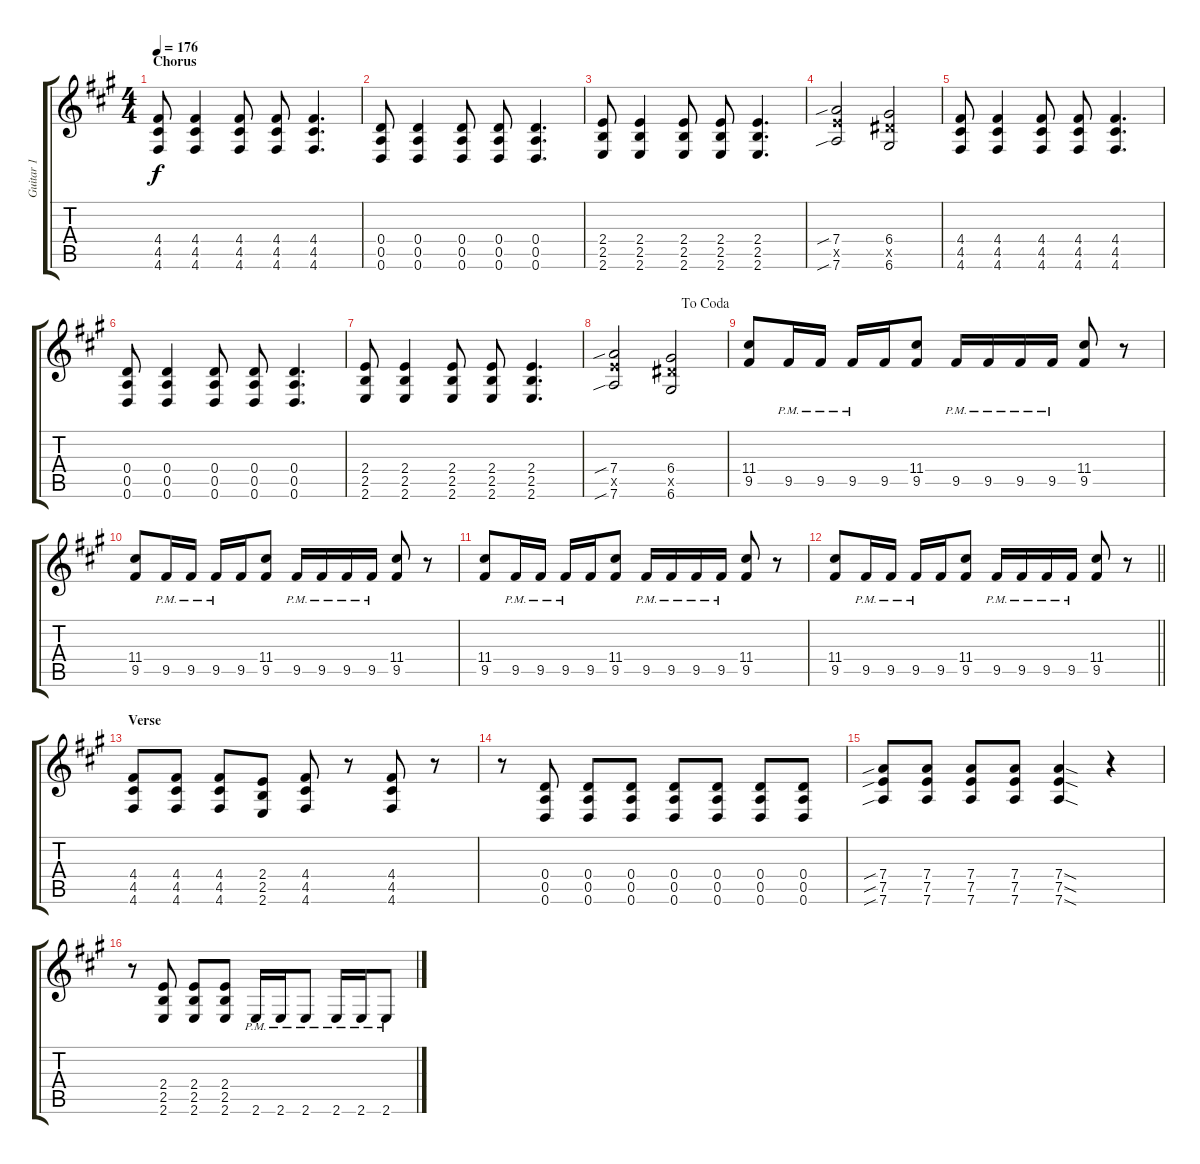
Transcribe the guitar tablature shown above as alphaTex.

\track ("Guitar 1" "Guitar 1") {instrument distortionguitar}
\staff {score tabs}
\tuning (E4 B3 G3 D3 A2 D2) {hide}
\ts (4 4)
\section ("" "Chorus")
\tempo 176
\clef g2
\ks a
(4.4 4.5 4.6).8{dy f} (4.4 4.5 4.6).4 (4.4 4.5 4.6).8 (4.4 4.5 4.6).8 (4.4 4.5 4.6).4{d} |
(0.4 0.5 0.6).8 (0.4 0.5 0.6).4 (0.4 0.5 0.6).8 (0.4 0.5 0.6).8 (0.4 0.5 0.6).4{d} |
(2.4 2.5 2.6).8 (2.4 2.5 2.6).4 (2.4 2.5 2.6).8 (2.4 2.5 2.6).8 (2.4 2.5 2.6).4{d} |
(7.4{sib} 7.5{x} 7.6{sib}).2 (6.4 6.5{x} 6.6).2 |
(4.4 4.5 4.6).8 (4.4 4.5 4.6).4 (4.4 4.5 4.6).8 (4.4 4.5 4.6).8 (4.4 4.5 4.6).4{d} |
(0.4 0.5 0.6).8 (0.4 0.5 0.6).4 (0.4 0.5 0.6).8 (0.4 0.5 0.6).8 (0.4 0.5 0.6).4{d} |
(2.4 2.5 2.6).8 (2.4 2.5 2.6).4 (2.4 2.5 2.6).8 (2.4 2.5 2.6).8 (2.4 2.5 2.6).4{d} |
\jump dacoda
(7.4{sib} 7.5{x} 7.6{sib}).2 (6.4 6.5{x} 6.6).2 |
(11.4 9.5).8 9.5{pm}.16 9.5{pm}.16 9.5{pm}.16 9.5.16 (11.4 9.5).8 9.5{pm}.16 9.5{pm}.16 9.5{pm}.16 9.5{pm}.16 (11.4 9.5).8 r.8 |
(11.4 9.5).8 9.5{pm}.16 9.5{pm}.16 9.5{pm}.16 9.5.16 (11.4 9.5).8 9.5{pm}.16 9.5{pm}.16 9.5{pm}.16 9.5{pm}.16 (11.4 9.5).8 r.8 |
(11.4 9.5).8 9.5{pm}.16 9.5{pm}.16 9.5{pm}.16 9.5.16 (11.4 9.5).8 9.5{pm}.16 9.5{pm}.16 9.5{pm}.16 9.5{pm}.16 (11.4 9.5).8 r.8 |
\barLineRight lightlight
(11.4 9.5).8 9.5{pm}.16 9.5{pm}.16 9.5{pm}.16 9.5.16 (11.4 9.5).8 9.5{pm}.16 9.5{pm}.16 9.5{pm}.16 9.5{pm}.16 (11.4 9.5).8 r.8 |
\section ("" "Verse")
(4.4 4.5 4.6).8 (4.4 4.5 4.6).8 (4.4 4.5 4.6).8 (2.4 2.5 2.6).8 (4.4 4.5 4.6).8 r.8 (4.4 4.5 4.6).8 r.8 |
r.8 (0.4 0.5 0.6).8 (0.4 0.5 0.6).8 (0.4 0.5 0.6).8 (0.4 0.5 0.6).8 (0.4 0.5 0.6).8 (0.4 0.5 0.6).8 (0.4 0.5 0.6).8 |
(7.4{sib} 7.5{sib} 7.6{sib}).8 (7.4 7.5 7.6).8 (7.4 7.5 7.6).8 (7.4 7.5 7.6).8 (7.4{sod} 7.5{sod} 7.6{sod}).4 r.4 |
r.8 (2.4 2.5 2.6).8 (2.4 2.5 2.6).8 (2.4 2.5 2.6).8 2.6{pm}.16 2.6{pm}.16 2.6{pm}.8 2.6{pm}.16 2.6{pm}.16 2.6{pm}.8
